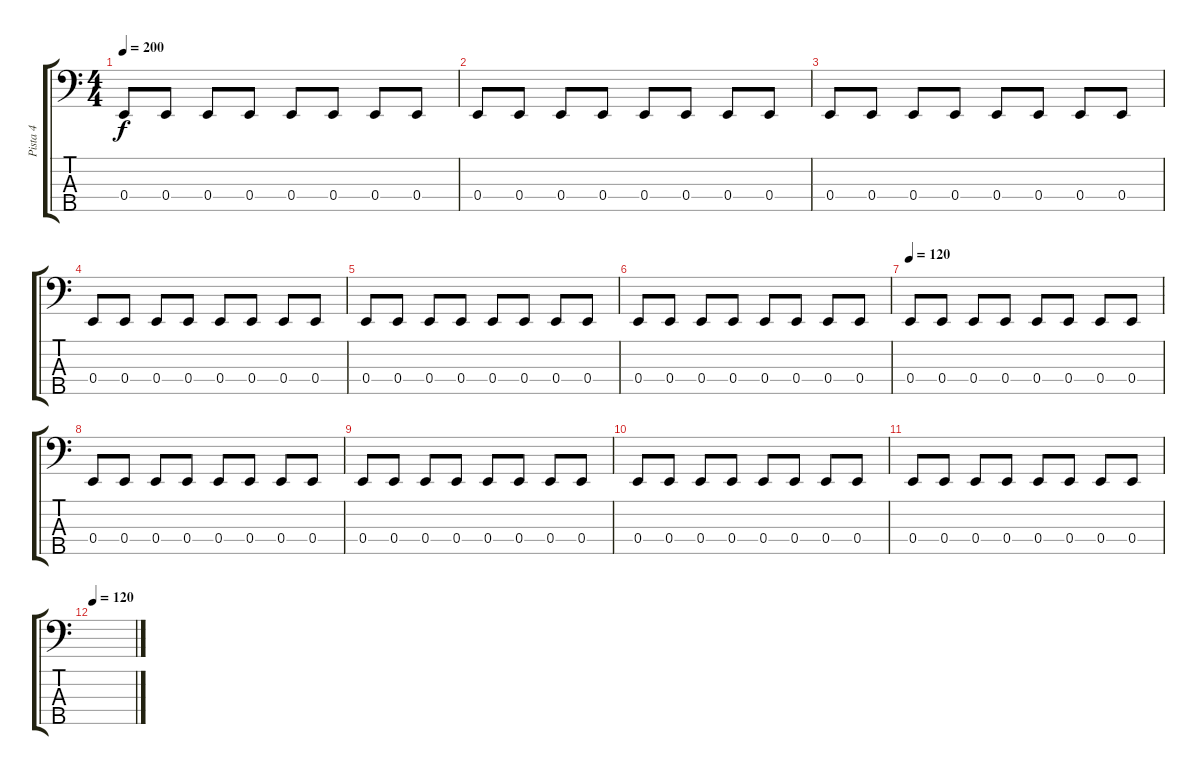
\track ("Pista 4" "Pista 4") {instrument slapbass1}
\staff {score tabs}
\tuning (G2 D2 A1 E1 B0) {hide}
\ts (4 4)
\tempo 200
\clef f4
\ks c
0.4.8{dy f} 0.4.8 0.4.8 0.4.8 0.4.8 0.4.8 0.4.8 0.4.8 |
0.4.8 0.4.8 0.4.8 0.4.8 0.4.8 0.4.8 0.4.8 0.4.8 |
0.4.8 0.4.8 0.4.8 0.4.8 0.4.8 0.4.8 0.4.8 0.4.8 |
0.4.8 0.4.8 0.4.8 0.4.8 0.4.8 0.4.8 0.4.8 0.4.8 |
0.4.8 0.4.8 0.4.8 0.4.8 0.4.8 0.4.8 0.4.8 0.4.8 |
0.4.8 0.4.8 0.4.8 0.4.8 0.4.8 0.4.8 0.4.8 0.4.8 |
\tempo 120
0.4.8{balance 16} 0.4.8{balance 0} 0.4.8{balance 16} 0.4.8{balance 0} 0.4.8{balance 16} 0.4.8{balance 0} 0.4.8{balance 16} 0.4.8{balance 0} |
0.4.8{balance 16} 0.4.8{balance 0} 0.4.8{balance 16} 0.4.8{balance 0} 0.4.8{balance 16} 0.4.8{balance 0} 0.4.8{balance 16} 0.4.8{balance 0} |
0.4.8{balance 16} 0.4.8{balance 0} 0.4.8{balance 16} 0.4.8{balance 0} 0.4.8{balance 16} 0.4.8{balance 0} 0.4.8{balance 16} 0.4.8{balance 0} |
0.4.8{balance 16} 0.4.8{balance 0} 0.4.8{balance 16} 0.4.8{balance 0} 0.4.8{balance 16} 0.4.8{balance 0} 0.4.8{balance 16} 0.4.8{balance 0} |
0.4.8{volume 3} 0.4.8{balance 0} 0.4.8{balance 16} 0.4.8{balance 0} 0.4.8{balance 16} 0.4.8{balance 0} 0.4.8{balance 16} 0.4.8{balance 0} |
\tempo 120
